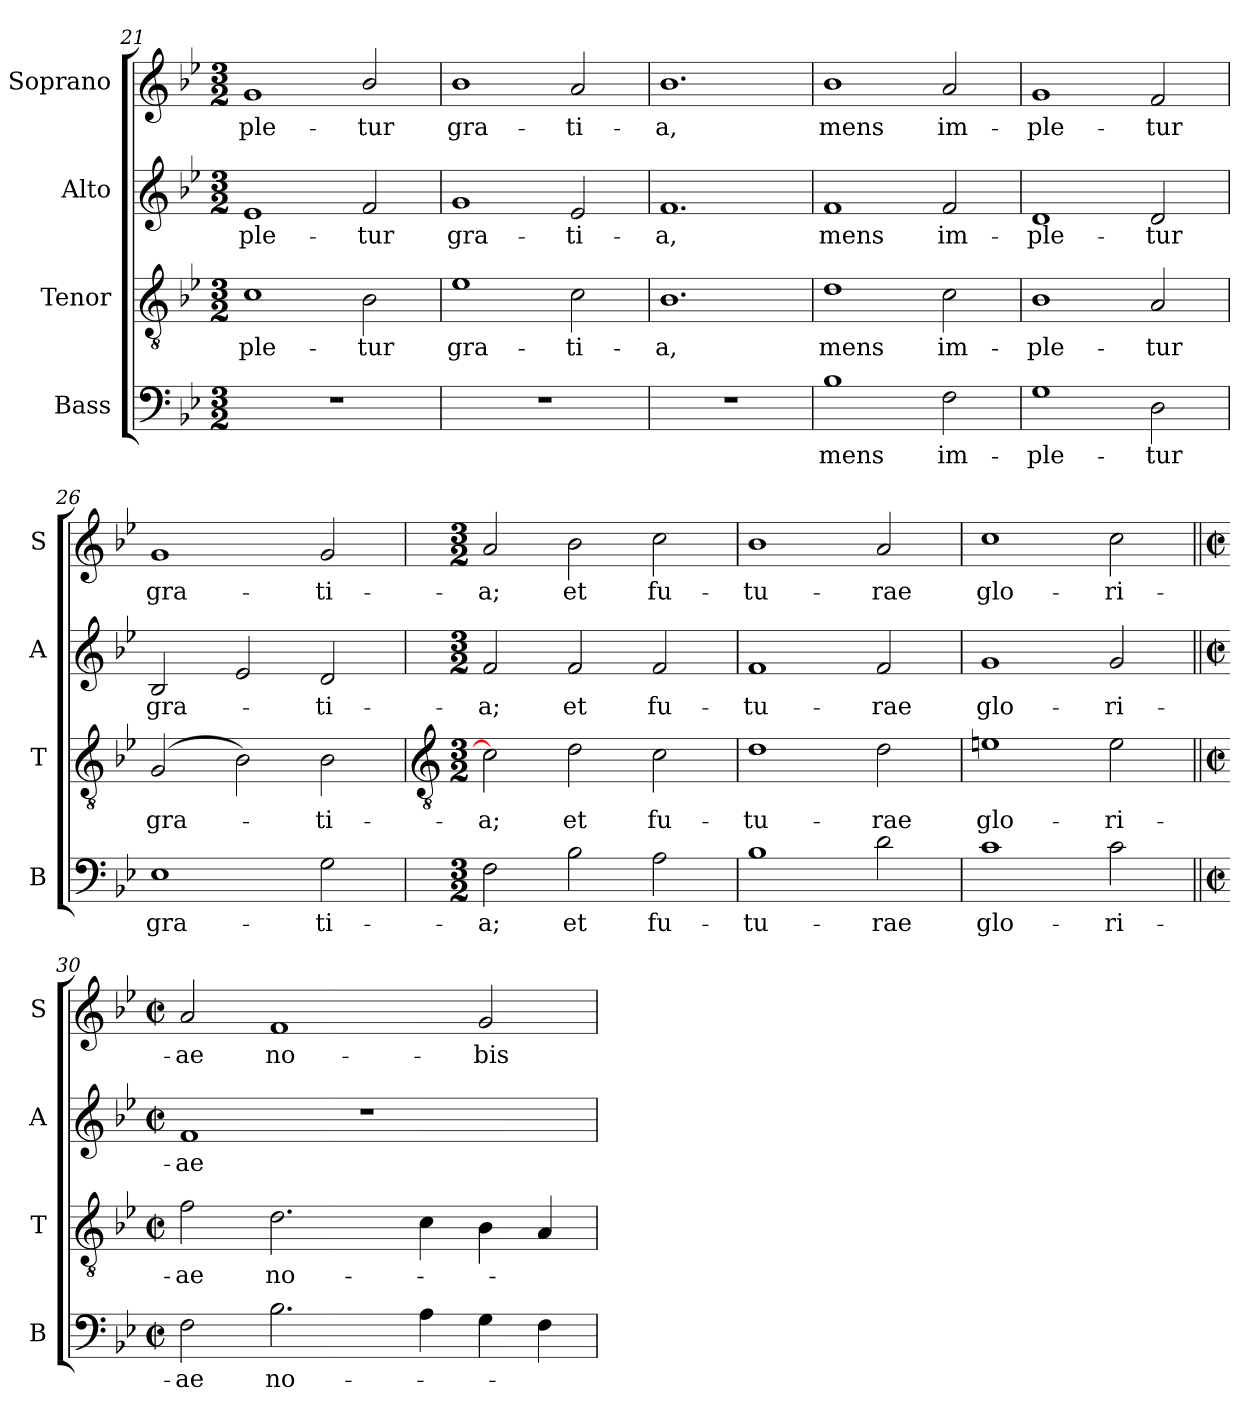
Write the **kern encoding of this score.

**kern	**text	**kern	**text	**kern	**text	**kern	**text
*part4	*part4	*part3	*part3	*part2	*part2	*part1	*part1
*staff4	*staff4	*staff3	*staff3	*staff2	*staff2	*staff1	*staff1
*I"Bass	*	*I"Tenor	*	*I"Alto	*	*I"Soprano	*
*I'B	*	*I'T	*	*I'A	*	*I'S	*
*clefF4	*	*clefGv2	*	*clefG2	*	*clefG2	*
*k[b-e-]	*	*k[b-e-]	*	*k[b-e-]	*	*k[b-e-]	*
*B-:	*	*B-:	*	*B-:	*	*B-:	*
*M3/2	*	*M3/2	*	*M3/2	*	*M3/2	*
=21	=21	=21	=21	=21	=21	=21	=21
!LO:N:vis=1	!	!	!LO:LY:b	!	!LO:LY:b	!	!LO:LY:b
1.r	.	1c	-ple-	1e-	-ple-	1g	-ple-
!	!	!	!LO:LY:b	!	!LO:LY:b	!	!LO:LY:b
.	.	2B-	-tur	2f	-tur	2b-/	-tur
=22	=22	=22	=22	=22	=22	=22	=22
!LO:N:vis=1	!	!	!LO:LY:b	!	!LO:LY:b	!	!LO:LY:b
1.r	.	1e-	gra-	1g	gra-	1b-	gra-
!	!	!	!LO:LY:b	!	!LO:LY:b	!	!LO:LY:b
.	.	2c	-ti-	2e-	-ti-	2a	-ti-
=23	=23	=23	=23	=23	=23	=23	=23
!LO:N:vis=1	!	!	!LO:LY:b	!	!LO:LY:b	!	!LO:LY:b
1.r	.	1.B-	-a,	1.f	-a,	1.b-	-a,
=24	=24	=24	=24	=24	=24	=24	=24
!	!LO:LY:b	!	!LO:LY:b	!	!LO:LY:b	!	!LO:LY:b
1B-	mens	1d	mens	1f	mens	1b-	mens
!	!LO:LY:b	!	!LO:LY:b	!	!LO:LY:b	!	!LO:LY:b
2F	im-	2c	im-	2f	im-	2a	im-
=25	=25	=25	=25	=25	=25	=25	=25
!	!LO:LY:b	!	!LO:LY:b	!	!LO:LY:b	!	!LO:LY:b
1G	-ple-	1B-	-ple-	1d	-ple-	1g	-ple-
!	!LO:LY:b	!	!LO:LY:b	!	!LO:LY:b	!	!LO:LY:b
2D	-tur	2A	-tur	2d	-tur	2f	-tur
=26	=26	=26	=26	=26	=26	=26	=26
!	!LO:LY:b	!	!LO:LY:b	!	!LO:LY:b	!	!LO:LY:b
1E-	gra-	(<2G	gra-	2B-	gra-	1g	gra-
.	.	2B-)	.	2e-/	.	.	.
!	!LO:LY:b	!	!LO:LY:b	!	!LO:LY:b	!	!LO:LY:b
2G\	-ti-	2B-	ti-	2d	ti-	2g	-ti-
!!LO:LB:g=z
=27	=27	=27	=27	=27	=27	=27	=27
*	*	*clefGv2	*	*	*	*	*
*M3/2	*	*M3/2	*	*M3/2	*	*M3/2	*
!	!LO:LY:b	!	!LO:LY:b	!	!LO:LY:b	!	!LO:LY:b
2F	-a;	2c]	-a;	2f	-a;	2a	-a;
!	!LO:LY:b	!	!LO:LY:b	!	!LO:LY:b	!	!LO:LY:b
2B-	et	2d	et	2f	et	2b-	et
!	!LO:LY:b	!	!LO:LY:b	!	!LO:LY:b	!	!LO:LY:b
2A	fu-	2c	fu-	2f	fu-	2cc	fu-
=28	=28	=28	=28	=28	=28	=28	=28
!	!LO:LY:b	!	!LO:LY:b	!	!LO:LY:b	!	!LO:LY:b
1B-	-tu-	1d	-tu-	1f	-tu-	1b-	-tu-
!	!LO:LY:b	!	!LO:LY:b	!	!LO:LY:b	!	!LO:LY:b
2d	-rae	2d	-rae	2f	-rae	2a	-rae
=29	=29	=29	=29	=29	=29	=29	=29
!	!LO:LY:b	!	!LO:LY:b	!	!LO:LY:b	!	!LO:LY:b
1c	glo-	1en	glo-	1g	glo-	1cc	glo-
!	!LO:LY:b	!	!LO:LY:b	!	!LO:LY:b	!	!LO:LY:b
2c	-ri-	2e	-ri-	2g	-ri-	2cc	-ri-
=30||	=30||	=30||	=30||	=30||	=30||	=30||	=30||
*M4/2	*	*M4/2	*	*M4/2	*	*M4/2	*
*met(c|)	*	*met(c|)	*	*met(c|)	*	*met(c|)	*
!	!LO:LY:b	!	!LO:LY:b	!	!LO:LY:b	!	!LO:LY:b
2F	-ae	2f	-ae	1f	-ae	2a	-ae
!	!LO:LY:b	!	!LO:LY:b	!	!	!	!LO:LY:b
2.B-	no-	2.d	no-	.	.	1f	no-
.	.	.	.	1r	.	.	.
4A	.	4c	.	.	.	.	.
!	!	!	!	!	!	!	!LO:LY:b
4G\	.	4B-	.	.	.	2g	-bis
4F	.	4A	.	.	.	.	.
=	=	=	=	=	=	=	=
*-	*-	*-	*-	*-	*-	*-	*-
